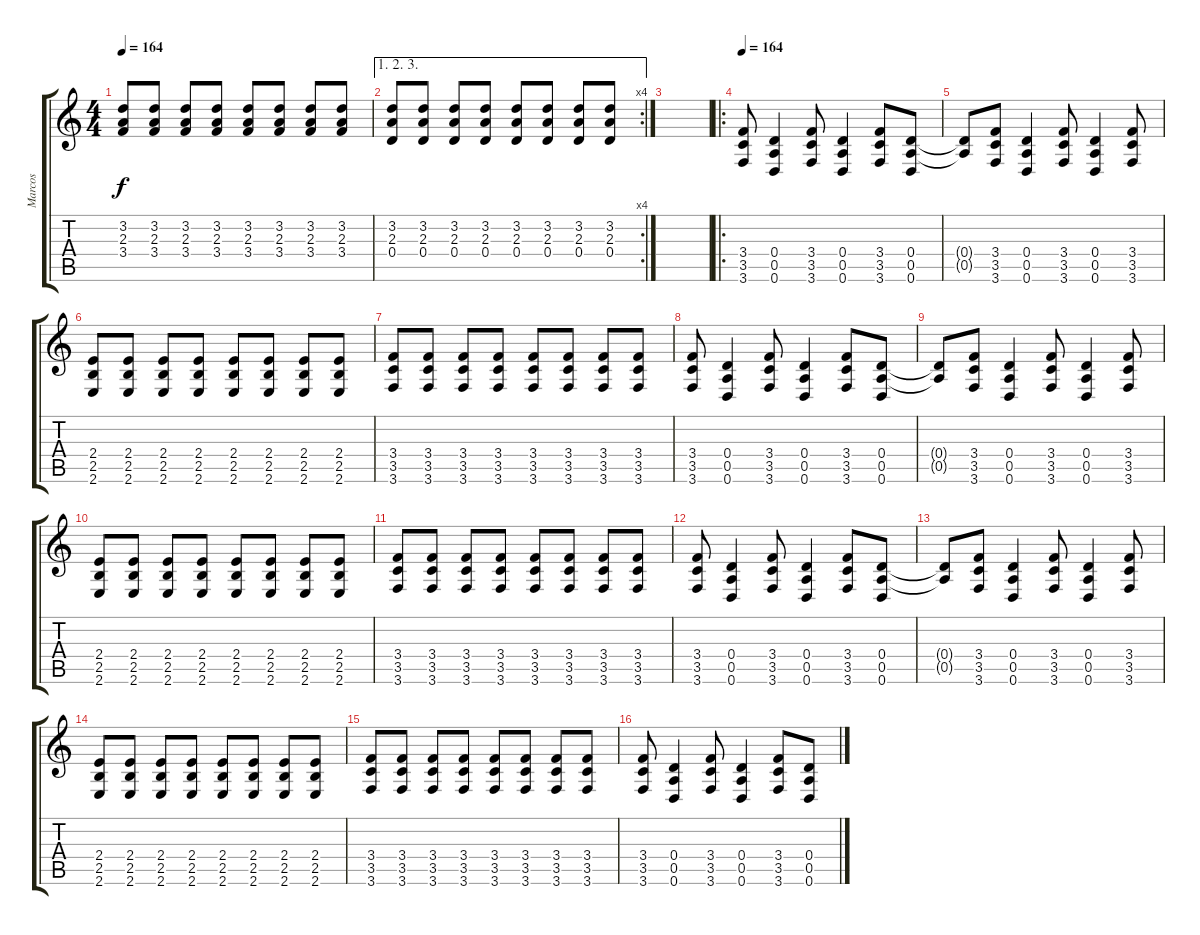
\track ("Marcos" "Marcos") {instrument overdrivenguitar}
\staff {score tabs}
\tuning (E4 B3 G3 D3 A2 D2) {hide}
\ts (4 4)
\tempo 164
\clef g2
\ks c
(3.2 2.3 3.4).8{dy f} (3.2 2.3 3.4).8 (3.2 2.3 3.4).8 (3.2 2.3 3.4).8 (3.2 2.3 3.4).8 (3.2 2.3 3.4).8 (3.2 2.3 3.4).8 (3.2 2.3 3.4).8 |
\ae (1 2 3)
\rc 4
(3.2 2.3 0.4).8 (3.2 2.3 0.4).8 (3.2 2.3 0.4).8 (3.2 2.3 0.4).8 (3.2 2.3 0.4).8 (3.2 2.3 0.4).8 (3.2 2.3 0.4).8 (3.2 2.3 0.4).8 |
|
\ro
\tempo 164
(3.4 3.5 3.6).8 (0.4 0.5 0.6).4 (3.4 3.5 3.6).8 (0.4 0.5 0.6).4 (3.4 3.5 3.6).8 (0.4 0.5 0.6).8 |
(0.4{t} 0.5{t}).8 (3.4 3.5 3.6).8 (0.4 0.5 0.6).4 (3.4 3.5 3.6).8 (0.4 0.5 0.6).4 (3.4 3.5 3.6).8 |
(2.4 2.5 2.6).8 (2.4 2.5 2.6).8 (2.4 2.5 2.6).8 (2.4 2.5 2.6).8 (2.4 2.5 2.6).8 (2.4 2.5 2.6).8 (2.4 2.5 2.6).8 (2.4 2.5 2.6).8 |
(3.4 3.5 3.6).8 (3.4 3.5 3.6).8 (3.4 3.5 3.6).8 (3.4 3.5 3.6).8 (3.4 3.5 3.6).8 (3.4 3.5 3.6).8 (3.4 3.5 3.6).8 (3.4 3.5 3.6).8 |
(3.4 3.5 3.6).8 (0.4 0.5 0.6).4 (3.4 3.5 3.6).8 (0.4 0.5 0.6).4 (3.4 3.5 3.6).8 (0.4 0.5 0.6).8 |
(0.4{t} 0.5{t}).8 (3.4 3.5 3.6).8 (0.4 0.5 0.6).4 (3.4 3.5 3.6).8 (0.4 0.5 0.6).4 (3.4 3.5 3.6).8 |
(2.4 2.5 2.6).8 (2.4 2.5 2.6).8 (2.4 2.5 2.6).8 (2.4 2.5 2.6).8 (2.4 2.5 2.6).8 (2.4 2.5 2.6).8 (2.4 2.5 2.6).8 (2.4 2.5 2.6).8 |
(3.4 3.5 3.6).8 (3.4 3.5 3.6).8 (3.4 3.5 3.6).8 (3.4 3.5 3.6).8 (3.4 3.5 3.6).8 (3.4 3.5 3.6).8 (3.4 3.5 3.6).8 (3.4 3.5 3.6).8 |
(3.4 3.5 3.6).8 (0.4 0.5 0.6).4 (3.4 3.5 3.6).8 (0.4 0.5 0.6).4 (3.4 3.5 3.6).8 (0.4 0.5 0.6).8 |
(0.4{t} 0.5{t}).8 (3.4 3.5 3.6).8 (0.4 0.5 0.6).4 (3.4 3.5 3.6).8 (0.4 0.5 0.6).4 (3.4 3.5 3.6).8 |
(2.4 2.5 2.6).8 (2.4 2.5 2.6).8 (2.4 2.5 2.6).8 (2.4 2.5 2.6).8 (2.4 2.5 2.6).8 (2.4 2.5 2.6).8 (2.4 2.5 2.6).8 (2.4 2.5 2.6).8 |
(3.4 3.5 3.6).8 (3.4 3.5 3.6).8 (3.4 3.5 3.6).8 (3.4 3.5 3.6).8 (3.4 3.5 3.6).8 (3.4 3.5 3.6).8 (3.4 3.5 3.6).8 (3.4 3.5 3.6).8 |
(3.4 3.5 3.6).8 (0.4 0.5 0.6).4 (3.4 3.5 3.6).8 (0.4 0.5 0.6).4 (3.4 3.5 3.6).8 (0.4 0.5 0.6).8
